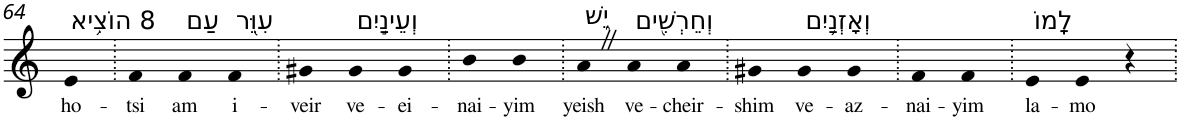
**kern	**text
*part1	*part1
*staff1	*staff1
*I"Piano	*
*I'Pno	*
!!LO:PB:g=z
*clefG2	*
*k[]	*
=64	=64
!LO:TX:a:t=8 הוֹצִ֥יא	!
!	!LO:LY:b
4e	ho-
=65.	=65.
!	!LO:LY:b
4f	-tsi
!LO:TX:a:t=עַם	!
!	!LO:LY:b
4f	am
!LO:TX:a:t=עִוֵּ֖ר	!
!	!LO:LY:b
4f	i-
=66.	=66.
!	!LO:LY:b
4g#X	-veir
!LO:TX:a:t=וְעֵינַ֣יִם	!
!	!LO:LY:b
4g#	ve-
!	!LO:LY:b
4g#	-ei-
=67.	=67.
!	!LO:LY:b
4b	-nai-
!	!LO:LY:b
4b	-yim
=68.	=68.
!LO:TX:a:t=יֵ֑שׁ	!
!	!LO:LY:b
4aZ	yeish
!LO:TX:a:t=וְחֵרְשִׁ֖ים	!
!	!LO:LY:b
4a	ve-
!	!LO:LY:b
4a	-cheir-
=69.	=69.
!	!LO:LY:b
4g#X	-shim
!LO:TX:a:t=וְאָזְנַ֥יִם	!
!	!LO:LY:b
4g#	ve-
!	!LO:LY:b
4g#	-az-
=70.	=70.
!	!LO:LY:b
4f	-nai-
!	!LO:LY:b
4f	-yim
=71.	=71.
!LO:TX:a:t=לָֽמוֹ	!
!	!LO:LY:b
4e	la-
!	!LO:LY:b
4e	-mo
4r	.
=.	=.
*-	*-
